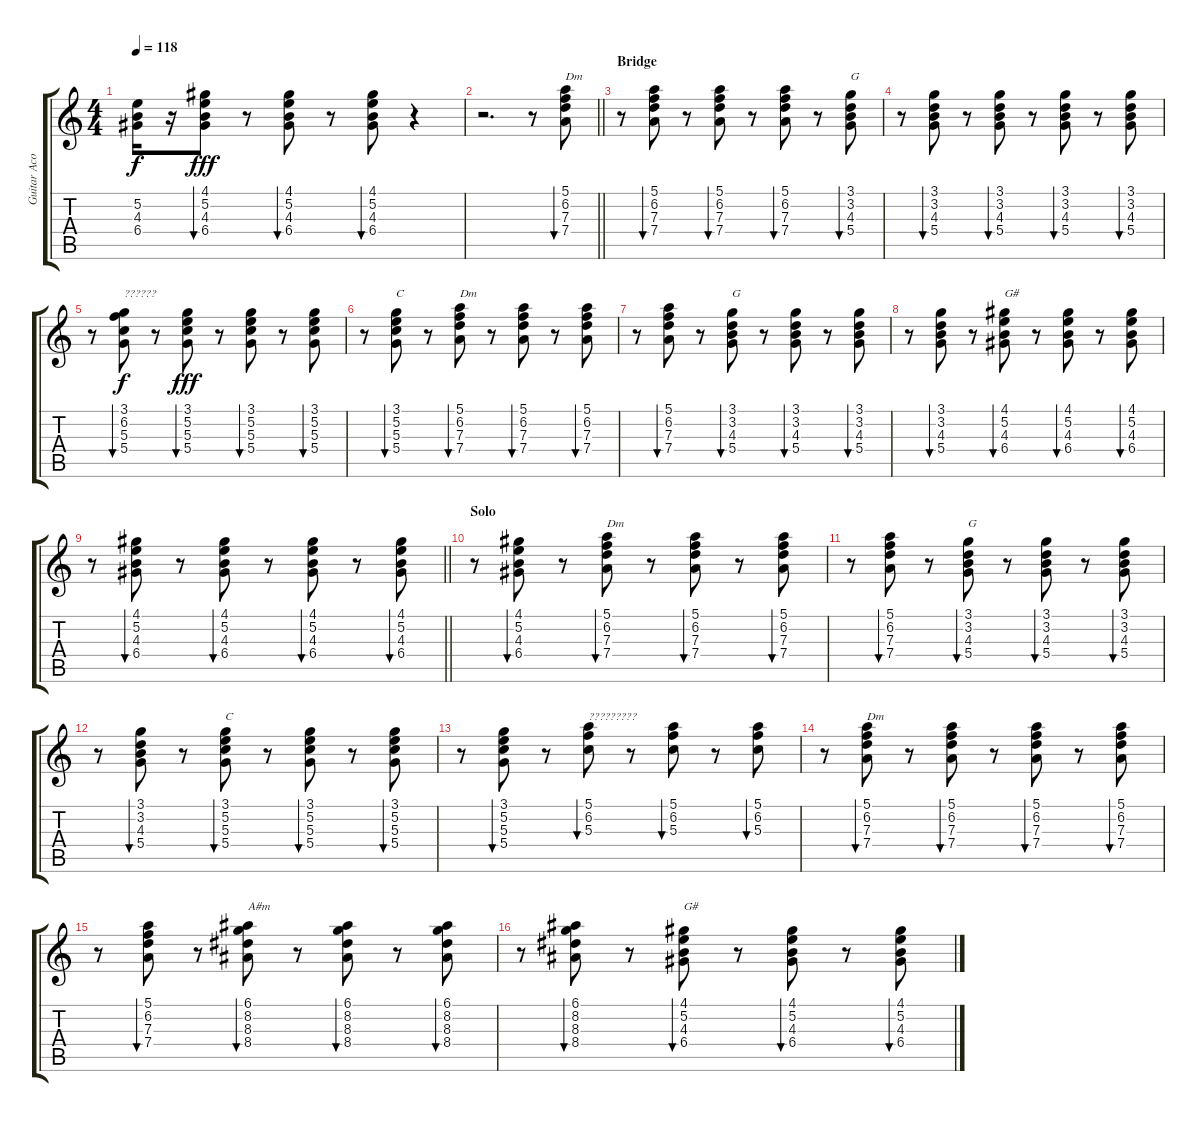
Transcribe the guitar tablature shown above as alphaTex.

\track ("Guitar Acoustic" "Guitar Aco") {instrument acousticguitarsteel}
\staff {score tabs}
\tuning (E4 B3 G3 D3 A2 E2) {hide}
\ts (4 4)
\tempo 118
\clef g2
\ks c
(5.2{t} 4.3{t} 6.4{t}).16{dy f} r.16 (4.1 5.2 4.3 6.4).8{bu 30 dy fff} r.8 (4.1 5.2 4.3 6.4).8{bu 30} r.8 (4.1 5.2 4.3 6.4).8{bu 30} r.4 |
\barLineRight lightlight
r.2{d} r.8 (5.1 6.2 7.3 7.4).8{bu 30 txt "Dm"} |
\section ("" "Bridge")
r.8 (5.1 6.2 7.3 7.4).8{bu 30} r.8 (5.1 6.2 7.3 7.4).8{bu 30} r.8 (5.1 6.2 7.3 7.4).8{bu 30} r.8 (3.1 3.2 4.3 5.4).8{bu 30 txt "G"} |
r.8 (3.1 3.2 4.3 5.4).8{bu 30} r.8 (3.1 3.2 4.3 5.4).8{bu 30} r.8 (3.1 3.2 4.3 5.4).8{bu 30} r.8 (3.1 3.2 4.3 5.4).8{bu 30} |
r.8 (3.1 6.2 5.3 5.4).8{bu 30 txt "??????" dy f} r.8 (3.1 5.2 5.3 5.4).8{bu 30 dy fff} r.8 (3.1 5.2 5.3 5.4).8{bu 30} r.8 (3.1 5.2 5.3 5.4).8{bu 30} |
r.8 (3.1 5.2 5.3 5.4).8{bu 30 txt "C"} r.8 (5.1 6.2 7.3 7.4).8{bu 30 txt "Dm"} r.8 (5.1 6.2 7.3 7.4).8{bu 30} r.8 (5.1 6.2 7.3 7.4).8{bu 30} |
r.8 (5.1 6.2 7.3 7.4).8{bu 30} r.8 (3.1 3.2 4.3 5.4).8{bu 30 txt "G"} r.8 (3.1 3.2 4.3 5.4).8{bu 30} r.8 (3.1 3.2 4.3 5.4).8{bu 30} |
r.8 (3.1 3.2 4.3 5.4).8{bu 30} r.8 (4.1 5.2 4.3 6.4).8{bu 30 txt "G#"} r.8 (4.1 5.2 4.3 6.4).8{bu 30} r.8 (4.1 5.2 4.3 6.4).8{bu 30} |
\barLineRight lightlight
r.8 (4.1 5.2 4.3 6.4).8{bu 30} r.8 (4.1 5.2 4.3 6.4).8{bu 30} r.8 (4.1 5.2 4.3 6.4).8{bu 30} r.8 (4.1 5.2 4.3 6.4).8{bu 30} |
\section ("" "Solo")
r.8 (4.1 5.2 4.3 6.4).8{bu 30} r.8 (5.1 6.2 7.3 7.4).8{bu 30 txt "Dm"} r.8 (5.1 6.2 7.3 7.4).8{bu 30} r.8 (5.1 6.2 7.3 7.4).8{bu 30} |
r.8 (5.1 6.2 7.3 7.4).8{bu 30} r.8 (3.1 3.2 4.3 5.4).8{bu 30 txt "G"} r.8 (3.1 3.2 4.3 5.4).8{bu 30} r.8 (3.1 3.2 4.3 5.4).8{bu 30} |
r.8 (3.1 3.2 4.3 5.4).8{bu 30} r.8 (3.1 5.2 5.3 5.4).8{bu 30 txt "C"} r.8 (3.1 5.2 5.3 5.4).8{bu 30} r.8 (3.1 5.2 5.3 5.4).8{bu 30} |
r.8 (3.1 5.2 5.3 5.4).8{bu 30} r.8 (5.1 6.2 5.3).8{bu 30 txt "?????????"} r.8 (5.1 6.2 5.3).8{bu 30} r.8 (5.1 6.2 5.3).8{bu 30} |
r.8 (5.1 6.2 7.3 7.4).8{bu 30 txt "Dm"} r.8 (5.1 6.2 7.3 7.4).8{bu 30} r.8 (5.1 6.2 7.3 7.4).8{bu 30} r.8 (5.1 6.2 7.3 7.4).8{bu 30} |
r.8 (5.1 6.2 7.3 7.4).8{bu 30} r.8 (6.1 8.2 8.3 8.4).8{bu 30 txt "A#m"} r.8 (6.1 8.2 8.3 8.4).8{bu 30} r.8 (6.1 8.2 8.3 8.4).8{bu 30} |
r.8 (6.1 8.2 8.3 8.4).8{bu 30} r.8 (4.1 5.2 4.3 6.4).8{bu 30 txt "G#"} r.8 (4.1 5.2 4.3 6.4).8{bu 30} r.8 (4.1 5.2 4.3 6.4).8{bu 30}
